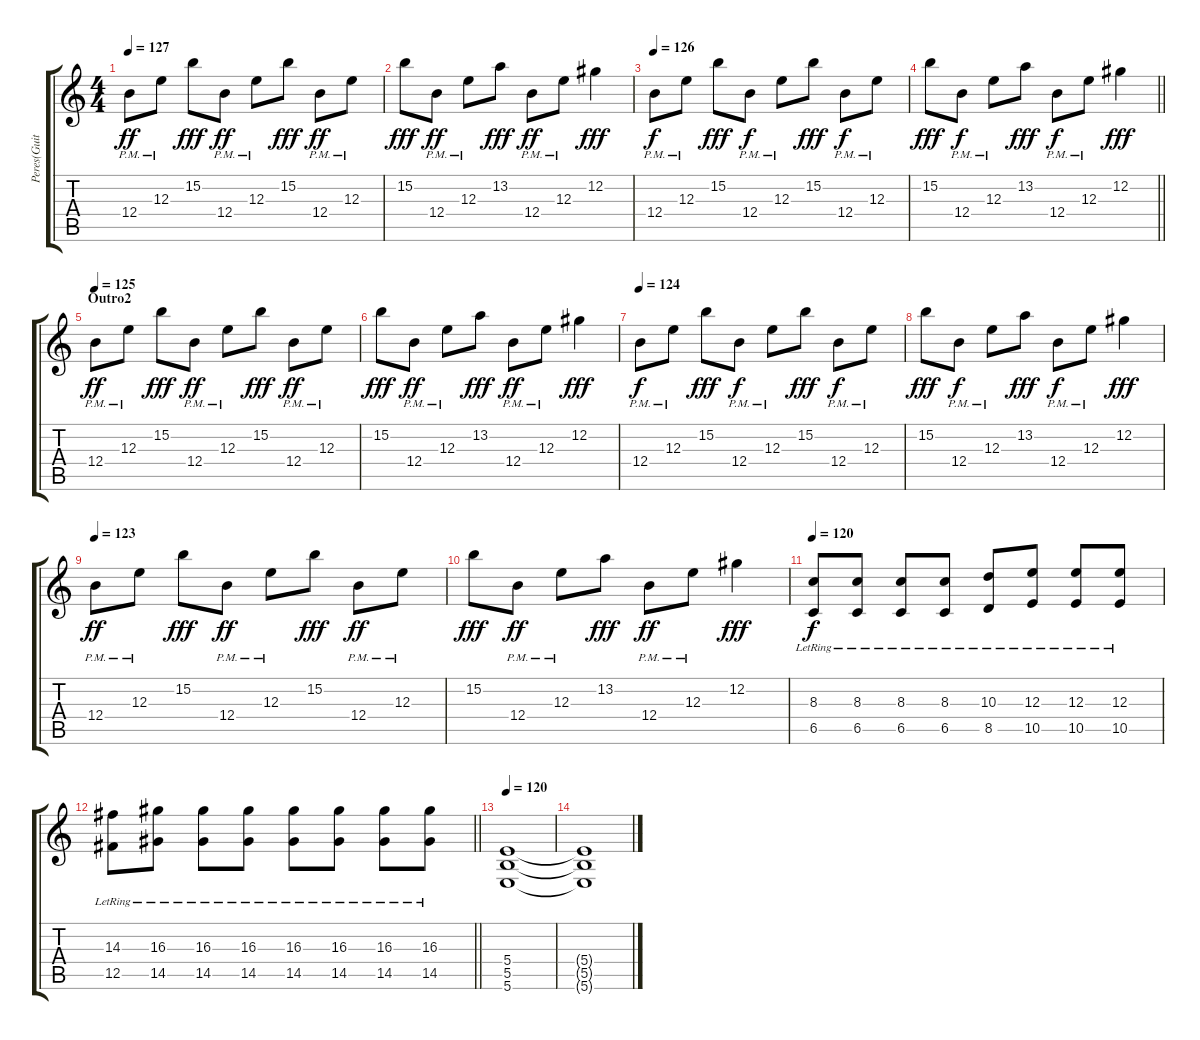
\track ("Peres(Guitarra)" "Peres(Guit") {instrument overdrivenguitar}
\staff {score tabs}
\tuning (Db4 Ab3 E3 B2 Gb2 B1) {hide}
\ts (4 4)
\tempo 127
\clef g2
\ks c
12.4{pm}.8{dy ff} 12.3{pm}.8 15.2.8{dy fff} 12.4{pm}.8{dy ff} 12.3{pm}.8 15.2.8{dy fff} 12.4{pm}.8{dy ff} 12.3{pm}.8 |
15.2.8{dy fff} 12.4{pm}.8{dy ff} 12.3{pm}.8 13.2.8{dy fff} 12.4{pm}.8{dy ff} 12.3{pm}.8 12.2.4{dy fff} |
\tempo 126
12.4{pm}.8{dy f} 12.3{pm}.8 15.2.8{dy fff} 12.4{pm}.8{dy f} 12.3{pm}.8 15.2.8{dy fff} 12.4{pm}.8{dy f} 12.3{pm}.8 |
\barLineRight lightlight
15.2.8{dy fff} 12.4{pm}.8{dy f} 12.3{pm}.8 13.2.8{dy fff} 12.4{pm}.8{dy f} 12.3{pm}.8 12.2.4{dy fff} |
\section ("" "Outro2")
\tempo 125
12.4{pm}.8{dy ff} 12.3{pm}.8 15.2.8{dy fff} 12.4{pm}.8{dy ff} 12.3{pm}.8 15.2.8{dy fff} 12.4{pm}.8{dy ff} 12.3{pm}.8 |
15.2.8{dy fff} 12.4{pm}.8{dy ff} 12.3{pm}.8 13.2.8{dy fff} 12.4{pm}.8{dy ff} 12.3{pm}.8 12.2.4{dy fff} |
\tempo 124
12.4{pm}.8{dy f} 12.3{pm}.8 15.2.8{dy fff} 12.4{pm}.8{dy f} 12.3{pm}.8 15.2.8{dy fff} 12.4{pm}.8{dy f} 12.3{pm}.8 |
15.2.8{dy fff} 12.4{pm}.8{dy f} 12.3{pm}.8 13.2.8{dy fff} 12.4{pm}.8{dy f} 12.3{pm}.8 12.2.4{dy fff} |
\tempo 123
12.4{pm}.8{dy ff} 12.3{pm}.8 15.2.8{dy fff} 12.4{pm}.8{dy ff} 12.3{pm}.8 15.2.8{dy fff} 12.4{pm}.8{dy ff} 12.3{pm}.8 |
15.2.8{dy fff} 12.4{pm}.8{dy ff} 12.3{pm}.8 13.2.8{dy fff} 12.4{pm}.8{dy ff} 12.3{pm}.8 12.2.4{dy fff} |
\tempo 120
(8.3{lr} 6.5{lr}).8{dy f} (8.3{lr} 6.5{lr}).8 (8.3{lr} 6.5{lr}).8 (8.3{lr} 6.5{lr}).8 (10.3{lr} 8.5{lr}).8 (12.3{lr} 10.5{lr}).8 (12.3{lr} 10.5{lr}).8 (12.3{lr} 10.5{lr}).8 |
\barLineRight lightlight
(14.3{lr} 12.5{lr}).8 (16.3{lr} 14.5{lr}).8 (16.3{lr} 14.5{lr}).8 (16.3{lr} 14.5{lr}).8 (16.3{lr} 14.5{lr}).8 (16.3{lr} 14.5{lr}).8 (16.3{lr} 14.5{lr}).8 (16.3 14.5{lr}).8 |
\tempo 120
(5.4 5.5 5.6).1 |
(5.4{t} 5.5{t} 5.6{t}).1
